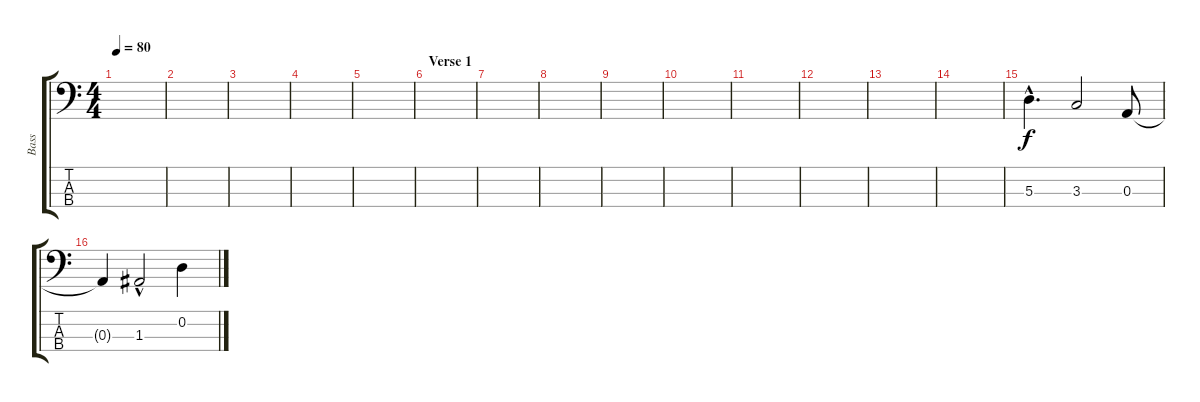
\track ("Bass" "Bass") {instrument electricbassfinger}
\staff {score tabs}
\tuning (G2 D2 A1 E1) {hide}
\ts (4 4)
\tempo 80
\clef f4
\ks c
|
|
|
|
|
\section ("" "Verse 1")
|
|
|
|
|
|
|
|
|
5.3{hac}.4{d} 3.3.2 0.3.8 |
0.3{t}.4 1.3{hac}.2 0.2.4
